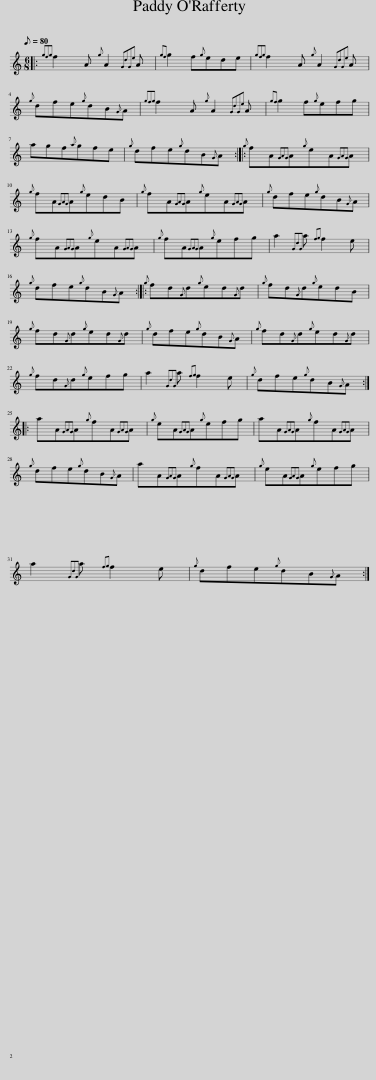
X:1
L:1/8
Q:1/8=80
M:6/8
I:linebreak $
K:C
V:1 treble
V:1
|:{gfg} f2 A{g} A2{GdGe} A |{gf} g2 f{g}ede |{gfg} f2 A{g} A2{GdGe} A |${g} dfe{g}dB{G}A |{gfg} f2 A{g} A2{GdGe} A | %5
{gf} g2 f{g}efg |$ agf{a}gfe |{g} dfe{g}dB{G}A ::{g} fA{GAG}A{g}eA{GAG}A |${g} fA{GAG}A{g}edB | %10
{g} fA{GAG}A{g}eA{GAG}A |{g} dfe{g}dB{G}A |${g} fA{GAG}A{g}eA{GAG}A |{g} fA{GAG}A{g}efg | a2{GdG} a{fg} f2 e |$ %15
{g} dfe{g}dB{G}A ::{g} fd{G}d{g}ed{G}d |{g} fd{G}d{g}edB |${g} fd{G}d{g}ed{G}d |{g} dfe{g}dB{G}A | %20
{g} fd{G}d{g}ed{G}d |${g} fd{G}d{g}efg | a2{GdG} a{fg} f2 e |{g} dfe{g}dB{G}A ::$ aA{GAG}A{g}fA{GAG}A | %25
{g} eA{GAG}A{g}efg | aA{GAG}A{g}fA{GAG}A |${g} dfe{g}dB{G}A | aA{GAG}A{g}fA{GAG}A |{g} eA{GAG}A{g}efg |$ %30
 a2{GdG} a{fg} f2 e |{g} dfe{g}dB{G}A :| %32
